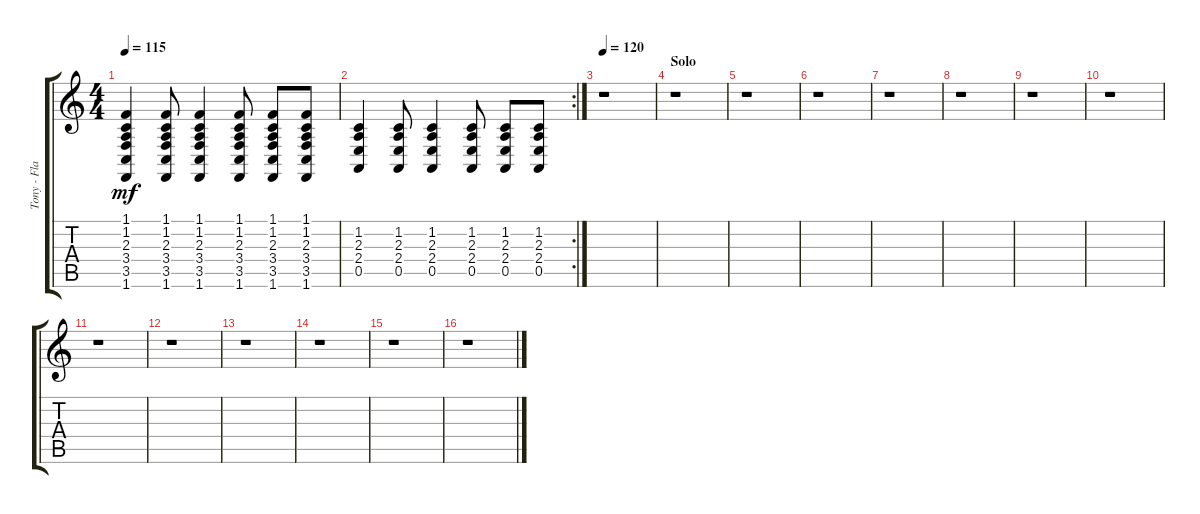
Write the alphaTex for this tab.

\track ("Tony - Flanger" "Tony - Fla") {instrument fx4atmosphere}
\staff {score tabs}
\tuning (E4 B3 G3 D3 A2 E2) {hide}
\ts (4 4)
\tempo 115
\clef g2
\ks c
(1.1 1.2 2.3 3.4 3.5 1.6).4{dy mf} (1.1 1.2 2.3 3.4 3.5 1.6).8 (1.1 1.2 2.3 3.4 3.5 1.6).4 (1.1 1.2 2.3 3.4 3.5 1.6).8 (1.1 1.2 2.3 3.4 3.5 1.6).8 (1.1 1.2 2.3 3.4 3.5 1.6).8 |
\rc 2
(1.2 2.3 2.4 0.5).4 (1.2 2.3 2.4 0.5).8 (1.2 2.3 2.4 0.5).4 (1.2 2.3 2.4 0.5).8 (1.2 2.3 2.4 0.5).8 (1.2 2.3 2.4 0.5).8 |
\tempo 120
r.1 |
\section ("" "Solo")
r.1 |
r.1 |
r.1 |
r.1 |
r.1 |
r.1 |
r.1 |
r.1 |
r.1 |
r.1 |
r.1 |
r.1 |
r.1
